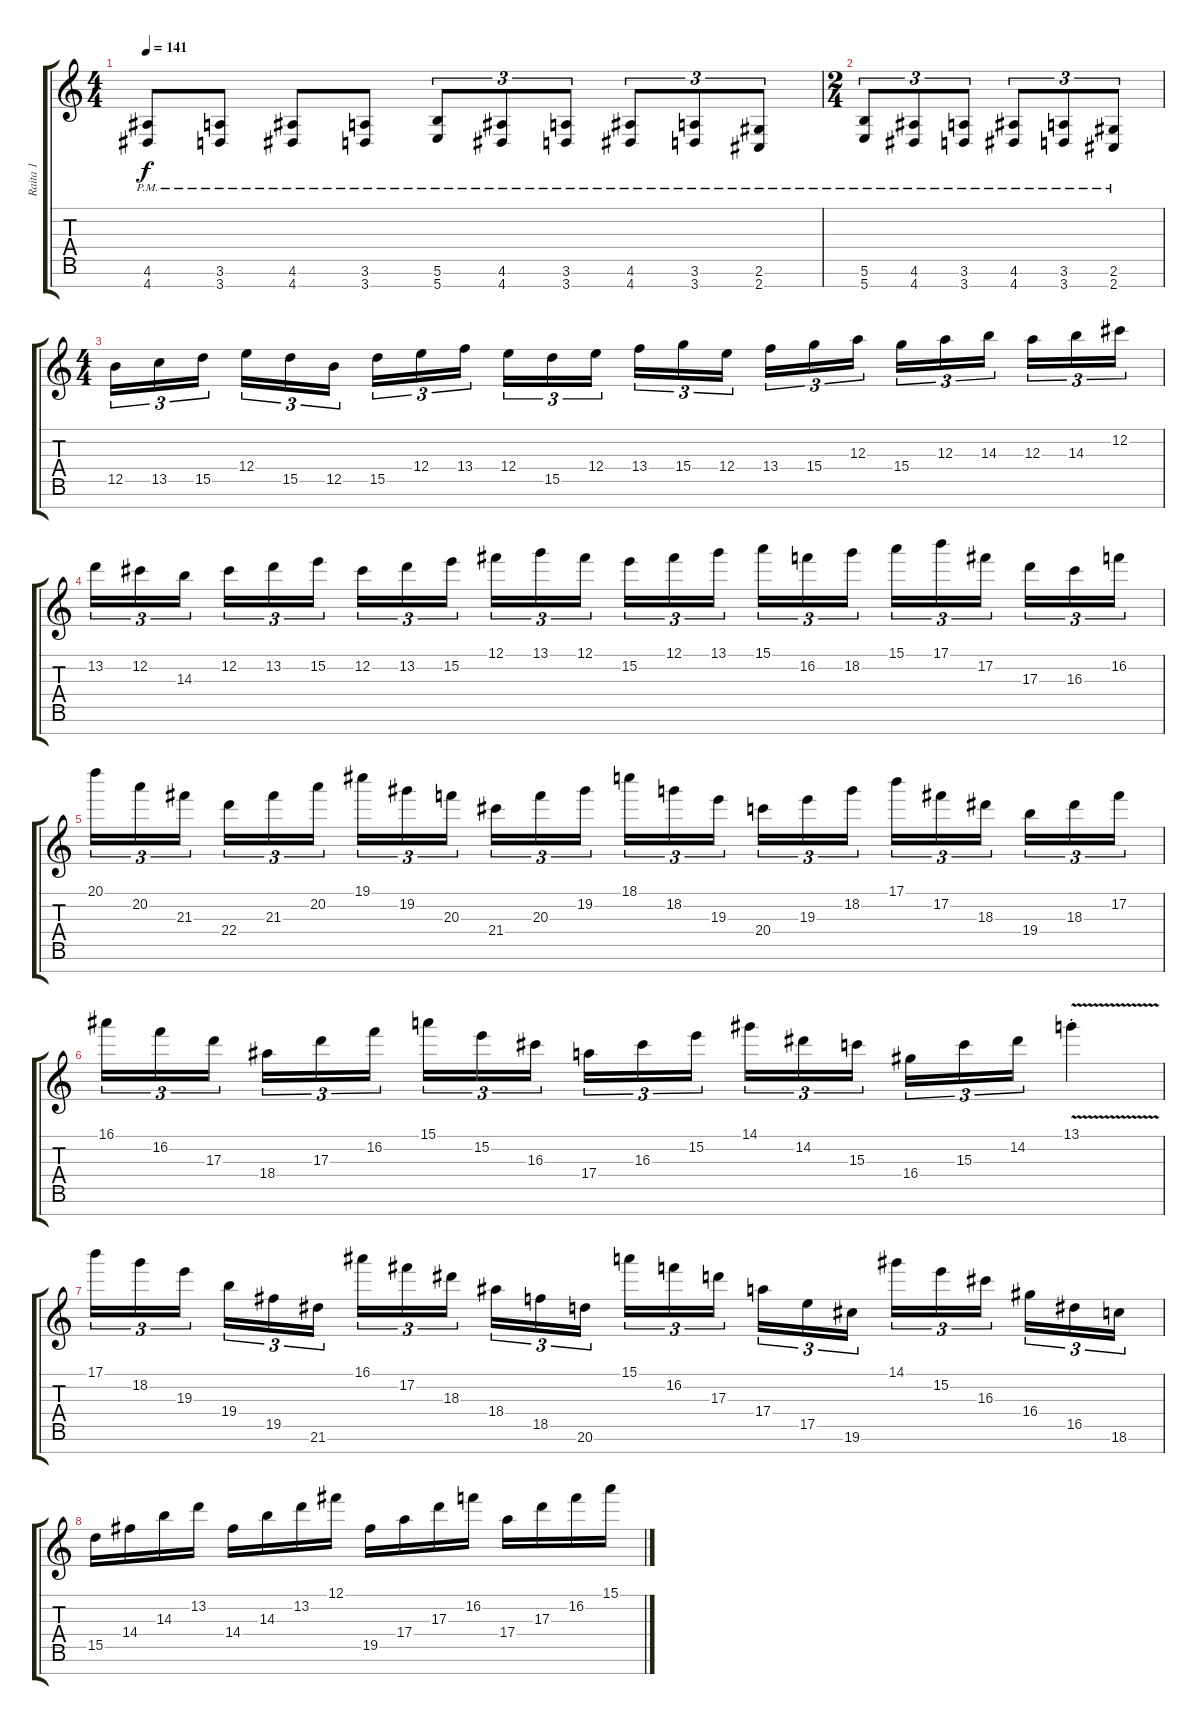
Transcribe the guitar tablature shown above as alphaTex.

\track ("Raita 1" "Raita 1") {instrument distortionguitar}
\staff {score tabs}
\tuning (Gb4 Db4 A3 E3 B2 Gb2 B1) {hide}
\ts (4 4)
\tempo 141
\clef g2
\ks c
(4.6{pm} 4.7{pm}).8{dy f} (3.6{pm} 3.7{pm}).8 (4.6{pm} 4.7{pm}).8 (3.6{pm} 3.7{pm}).8 (5.6{pm} 5.7{pm}).8{tu (3 2)} (4.6{pm} 4.7{pm}).8{tu (3 2)} (3.6{pm} 3.7{pm}).8{tu (3 2)} (4.6{pm} 4.7{pm}).8{tu (3 2)} (3.6{pm} 3.7{pm}).8{tu (3 2)} (2.6{pm} 2.7{pm}).8{tu (3 2)} |
\ts (2 4)
(5.6{pm} 5.7{pm}).8{tu (3 2)} (4.6{pm} 4.7{pm}).8{tu (3 2)} (3.6{pm} 3.7{pm}).8{tu (3 2)} (4.6{pm} 4.7{pm}).8{tu (3 2)} (3.6{pm} 3.7{pm}).8{tu (3 2)} (2.6{pm} 2.7{pm}).8{tu (3 2)} |
\ts (4 4)
12.5.16{tu (3 2)} 13.5.16{tu (3 2)} 15.5.16{tu (3 2)} 12.4.16{tu (3 2)} 15.5.16{tu (3 2)} 12.5.16{tu (3 2)} 15.5.16{tu (3 2)} 12.4.16{tu (3 2)} 13.4.16{tu (3 2)} 12.4.16{tu (3 2)} 15.5.16{tu (3 2)} 12.4.16{tu (3 2)} 13.4.16{tu (3 2)} 15.4.16{tu (3 2)} 12.4.16{tu (3 2)} 13.4.16{tu (3 2)} 15.4.16{tu (3 2)} 12.3.16{tu (3 2)} 15.4.16{tu (3 2)} 12.3.16{tu (3 2)} 14.3.16{tu (3 2)} 12.3.16{tu (3 2)} 14.3.16{tu (3 2)} 12.2.16{tu (3 2)} |
13.2.16{tu (3 2)} 12.2.16{tu (3 2)} 14.3.16{tu (3 2)} 12.2.16{tu (3 2)} 13.2.16{tu (3 2)} 15.2.16{tu (3 2)} 12.2.16{tu (3 2)} 13.2.16{tu (3 2)} 15.2.16{tu (3 2)} 12.1.16{tu (3 2)} 13.1.16{tu (3 2)} 12.1.16{tu (3 2)} 15.2.16{tu (3 2)} 12.1.16{tu (3 2)} 13.1.16{tu (3 2)} 15.1.16{tu (3 2)} 16.2.16{tu (3 2)} 18.2.16{tu (3 2)} 15.1.16{tu (3 2)} 17.1.16{tu (3 2)} 17.2.16{tu (3 2)} 17.3.16{tu (3 2)} 16.3.16{tu (3 2)} 16.2.16{tu (3 2)} |
20.1.16{tu (3 2)} 20.2.16{tu (3 2)} 21.3.16{tu (3 2)} 22.4.16{tu (3 2)} 21.3.16{tu (3 2)} 20.2.16{tu (3 2)} 19.1.16{tu (3 2)} 19.2.16{tu (3 2)} 20.3.16{tu (3 2)} 21.4.16{tu (3 2)} 20.3.16{tu (3 2)} 19.2.16{tu (3 2)} 18.1.16{tu (3 2)} 18.2.16{tu (3 2)} 19.3.16{tu (3 2)} 20.4.16{tu (3 2)} 19.3.16{tu (3 2)} 18.2.16{tu (3 2)} 17.1.16{tu (3 2)} 17.2.16{tu (3 2)} 18.3.16{tu (3 2)} 19.4.16{tu (3 2)} 18.3.16{tu (3 2)} 17.2.16{tu (3 2)} |
16.1.16{tu (3 2)} 16.2.16{tu (3 2)} 17.3.16{tu (3 2)} 18.4.16{tu (3 2)} 17.3.16{tu (3 2)} 16.2.16{tu (3 2)} 15.1.16{tu (3 2)} 15.2.16{tu (3 2)} 16.3.16{tu (3 2)} 17.4.16{tu (3 2)} 16.3.16{tu (3 2)} 15.2.16{tu (3 2)} 14.1.16{tu (3 2)} 14.2.16{tu (3 2)} 15.3.16{tu (3 2)} 16.4.16{tu (3 2)} 15.3.16{tu (3 2)} 14.2.16{tu (3 2)} 13.1{v st}.4 |
17.1.16{tu (3 2)} 18.2.16{tu (3 2)} 19.3.16{tu (3 2)} 19.4.16{tu (3 2)} 19.5.16{tu (3 2)} 21.6.16{tu (3 2)} 16.1.16{tu (3 2)} 17.2.16{tu (3 2)} 18.3.16{tu (3 2)} 18.4.16{tu (3 2)} 18.5.16{tu (3 2)} 20.6.16{tu (3 2)} 15.1.16{tu (3 2)} 16.2.16{tu (3 2)} 17.3.16{tu (3 2)} 17.4.16{tu (3 2)} 17.5.16{tu (3 2)} 19.6.16{tu (3 2)} 14.1.16{tu (3 2)} 15.2.16{tu (3 2)} 16.3.16{tu (3 2)} 16.4.16{tu (3 2)} 16.5.16{tu (3 2)} 18.6.16{tu (3 2)} |
15.5.16 14.4.16 14.3.16 13.2.16 14.4.16 14.3.16 13.2.16 12.1.16 19.5.16 17.4.16 17.3.16 16.2.16 17.4.16 17.3.16 16.2.16 15.1.16
